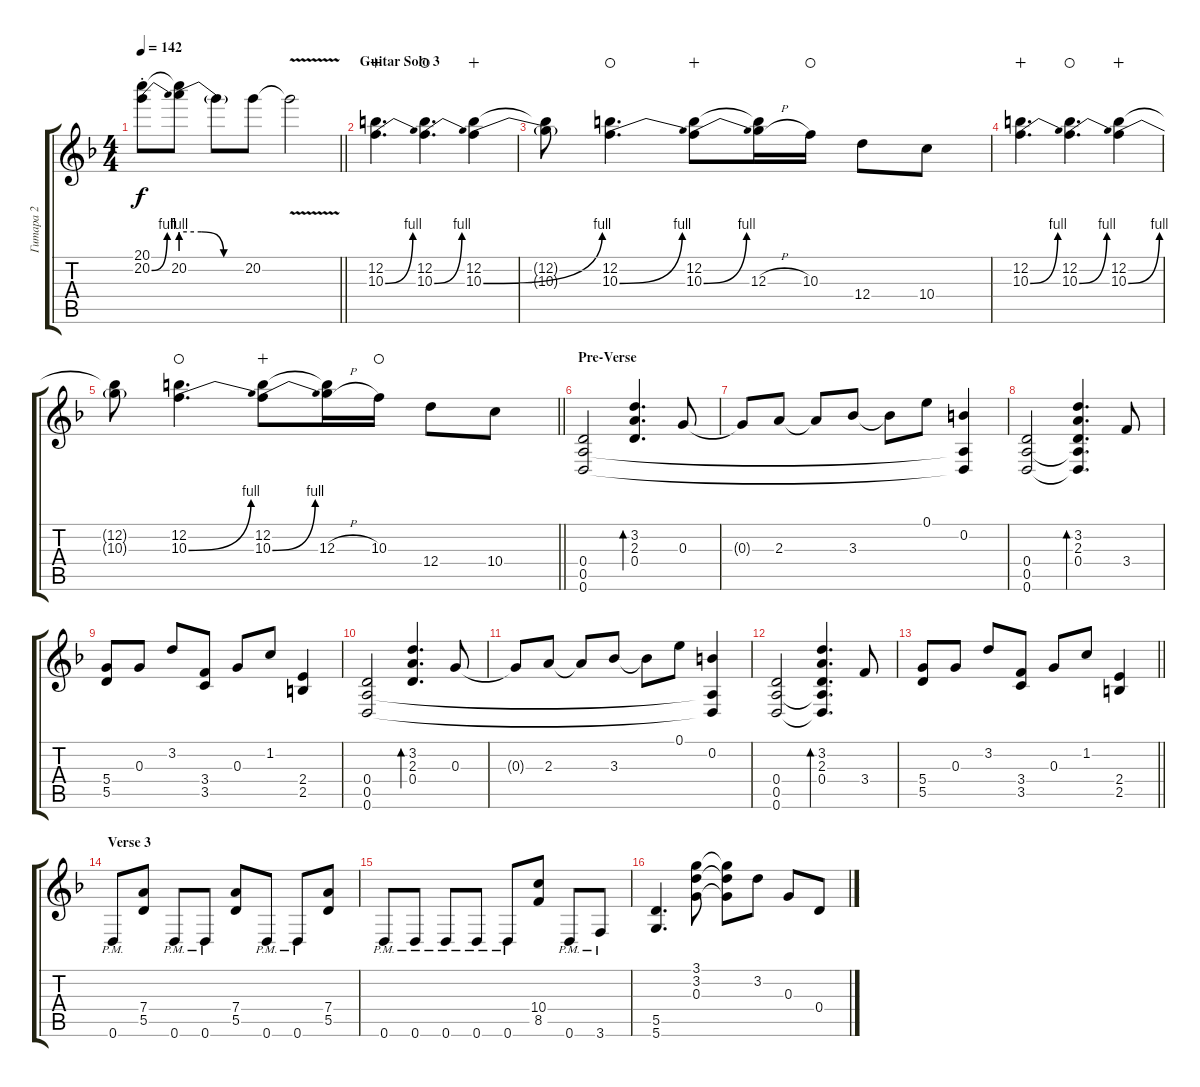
\track ("Гитара 2" "Гитара 2") {instrument distortionguitar}
\staff {score tabs}
\tuning (E4 B3 G3 D3 A2 D2) {hide}
\ts (4 4)
\tempo 142
\clef g2
\barLineRight lightlight
\ks dminor
(20.1{t} 20.2{be (bend 0 0 60 4) st}).8{dy f} (20.1{t} 20.2{be (custom 0 4 19 4 40 0 60 0)}).8 20.2{t}.8 20.2.8 20.2{v t}.2 |
\section ("" "Guitar Solo 3")
(12.2 10.3{be (bend 0 0 60 4)}).4{d volume 9 wahc} (12.2 10.3{be (bend 0 0 60 4)}).4{d waho} (12.2 10.3{be (bend 0 0 60 4)}).4{wahc} |
(12.2{t} 10.3{t}).8 (12.2 10.3{be (bend 0 0 60 4)}).4{d waho} (12.2 10.3{be (bend 0 0 60 4)}).8{wahc} (12.2{t} 12.3{h}).16 10.3.16{waho} 12.4.8 10.4.8 |
(12.2 10.3{be (bend 0 0 60 4)}).4{d wahc} (12.2 10.3{be (bend 0 0 60 4)}).4{d waho} (12.2 10.3{be (bend 0 0 60 4)}).4{wahc} |
\barLineRight lightlight
(12.2{t} 10.3{t}).8 (12.2 10.3{be (bend 0 0 60 4)}).4{d waho} (12.2 10.3{be (bend 0 0 60 4)}).8{wahc} (12.2{t} 12.3{h}).16 10.3.16{waho} 12.4.8 10.4.8 |
\section ("" "Pre-Verse")
(0.4 0.5 0.6).2 (3.2 2.3 0.4).4{d bd 60} 0.3.8 |
0.3{t}.8 2.3.8 2.3{t}.8 3.3.8 3.3{t}.8 0.1.8 (0.2 0.5{t} 0.6{t}).4 |
(0.4 0.5 0.6).2 (3.2 2.3 0.4 0.5{t} 0.6{t}).4{d bd 60} 3.4.8 |
(5.4 5.5).8 0.3.8 3.2.8 (3.4 3.5).8 0.3.8 1.2.8 (2.4 2.5).4 |
(0.4 0.5 0.6).2 (3.2 2.3 0.4).4{d bd 60} 0.3.8 |
0.3{t}.8 2.3.8 2.3{t}.8 3.3.8 3.3{t}.8 0.1.8 (0.2 0.5{t} 0.6{t}).4 |
(0.4 0.5 0.6).2 (3.2 2.3 0.4 0.5{t} 0.6{t}).4{d bd 60} 3.4.8 |
\barLineRight lightlight
(5.4 5.5).8 0.3.8 3.2.8 (3.4 3.5).8 0.3.8 1.2.8 (2.4 2.5).4 |
\section ("" "Verse 3")
0.6{pm}.8 (7.4 5.5).8 0.6{pm}.8 0.6{pm}.8 (7.4 5.5).8 0.6{pm}.8 0.6{pm}.8 (7.4 5.5).8 |
0.6{pm}.8 0.6{pm}.8 0.6{pm}.8 0.6{pm}.8 0.6{pm}.8 (10.4 8.5).8 0.6{pm}.8 3.6{pm}.8 |
(5.5 5.6).4{d} (3.1 3.2 0.3).8 (3.1{t} 3.2{t} 0.3{t}).8 3.2.8 0.3.8 0.4.8
